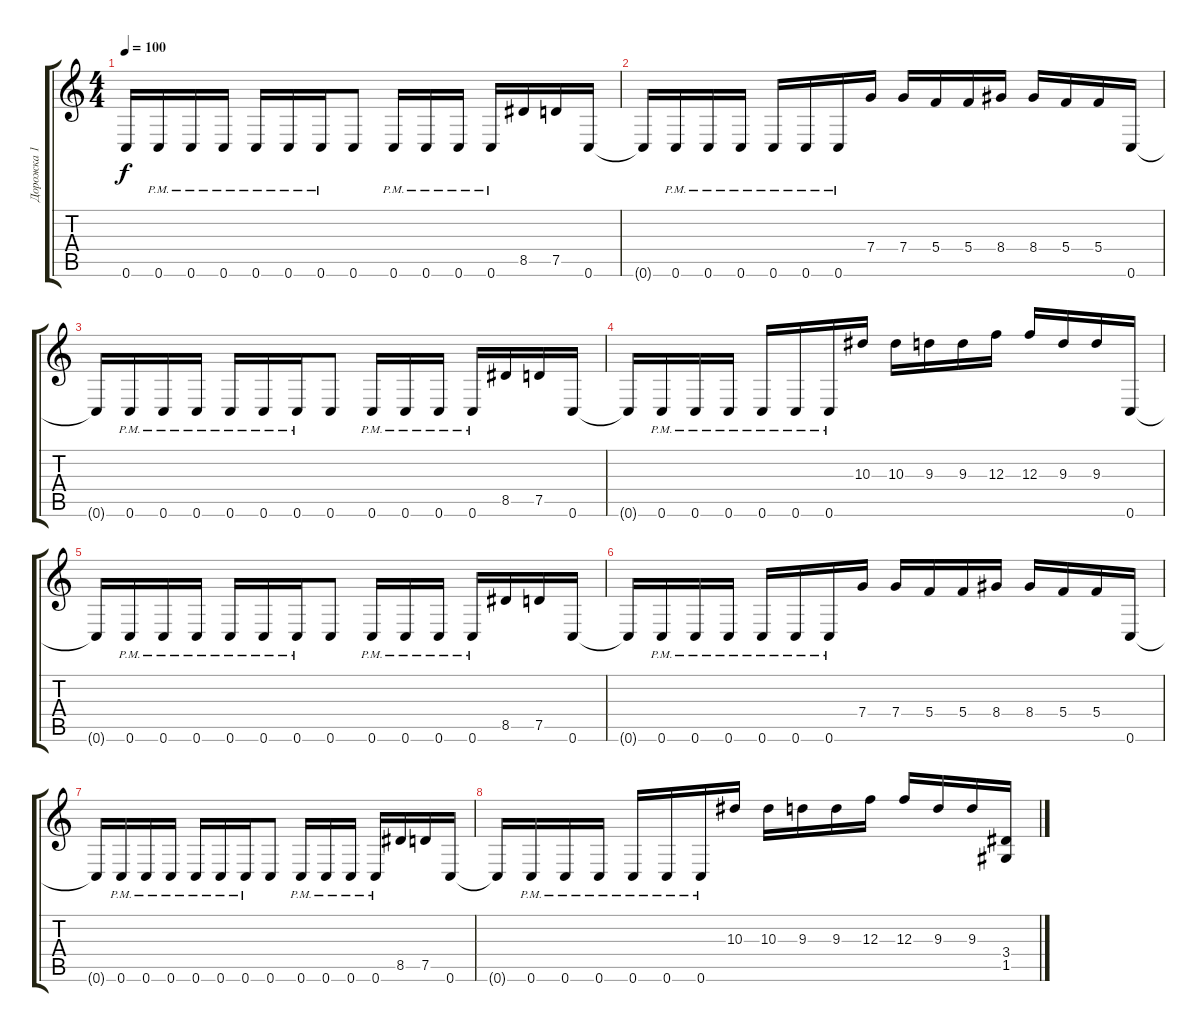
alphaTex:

\track ("Дорожка 1" "Дорожка 1") {instrument overdrivenguitar}
\staff {score tabs}
\tuning (D4 A3 F3 C3 G2 C2) {hide}
\ts (4 4)
\tempo 100
\clef g2
\ks c
0.6{t}.16{dy f} 0.6{pm}.16 0.6{pm}.16 0.6{pm}.16 0.6{pm}.16 0.6{pm}.16 0.6{pm}.16 0.6.8 0.6{pm}.16 0.6{pm}.16 0.6{pm}.16 0.6{pm}.16 8.5.16 7.5.16 0.6.16 |
0.6{t}.16 0.6{pm}.16 0.6{pm}.16 0.6{pm}.16 0.6{pm}.16 0.6{pm}.16 0.6{pm}.16 7.4.16 7.4.16 5.4.16 5.4.16 8.4.16 8.4.16 5.4.16 5.4.16 0.6.16 |
0.6{t}.16 0.6{pm}.16 0.6{pm}.16 0.6{pm}.16 0.6{pm}.16 0.6{pm}.16 0.6{pm}.16 0.6.8 0.6{pm}.16 0.6{pm}.16 0.6{pm}.16 0.6{pm}.16 8.5.16 7.5.16 0.6.16 |
0.6{t}.16 0.6{pm}.16 0.6{pm}.16 0.6{pm}.16 0.6{pm}.16 0.6{pm}.16 0.6{pm}.16 10.3.16 10.3.16 9.3.16 9.3.16 12.3.16 12.3.16 9.3.16 9.3.16 0.6.16 |
0.6{t}.16 0.6{pm}.16 0.6{pm}.16 0.6{pm}.16 0.6{pm}.16 0.6{pm}.16 0.6{pm}.16 0.6.8 0.6{pm}.16 0.6{pm}.16 0.6{pm}.16 0.6{pm}.16 8.5.16 7.5.16 0.6.16 |
0.6{t}.16 0.6{pm}.16 0.6{pm}.16 0.6{pm}.16 0.6{pm}.16 0.6{pm}.16 0.6{pm}.16 7.4.16 7.4.16 5.4.16 5.4.16 8.4.16 8.4.16 5.4.16 5.4.16 0.6.16 |
0.6{t}.16 0.6{pm}.16 0.6{pm}.16 0.6{pm}.16 0.6{pm}.16 0.6{pm}.16 0.6{pm}.16 0.6.8 0.6{pm}.16 0.6{pm}.16 0.6{pm}.16 0.6{pm}.16 8.5.16 7.5.16 0.6.16 |
0.6{t}.16 0.6{pm}.16 0.6{pm}.16 0.6{pm}.16 0.6{pm}.16 0.6{pm}.16 0.6{pm}.16 10.3.16 10.3.16 9.3.16 9.3.16 12.3.16 12.3.16 9.3.16 9.3.16 (3.4 1.5).16
